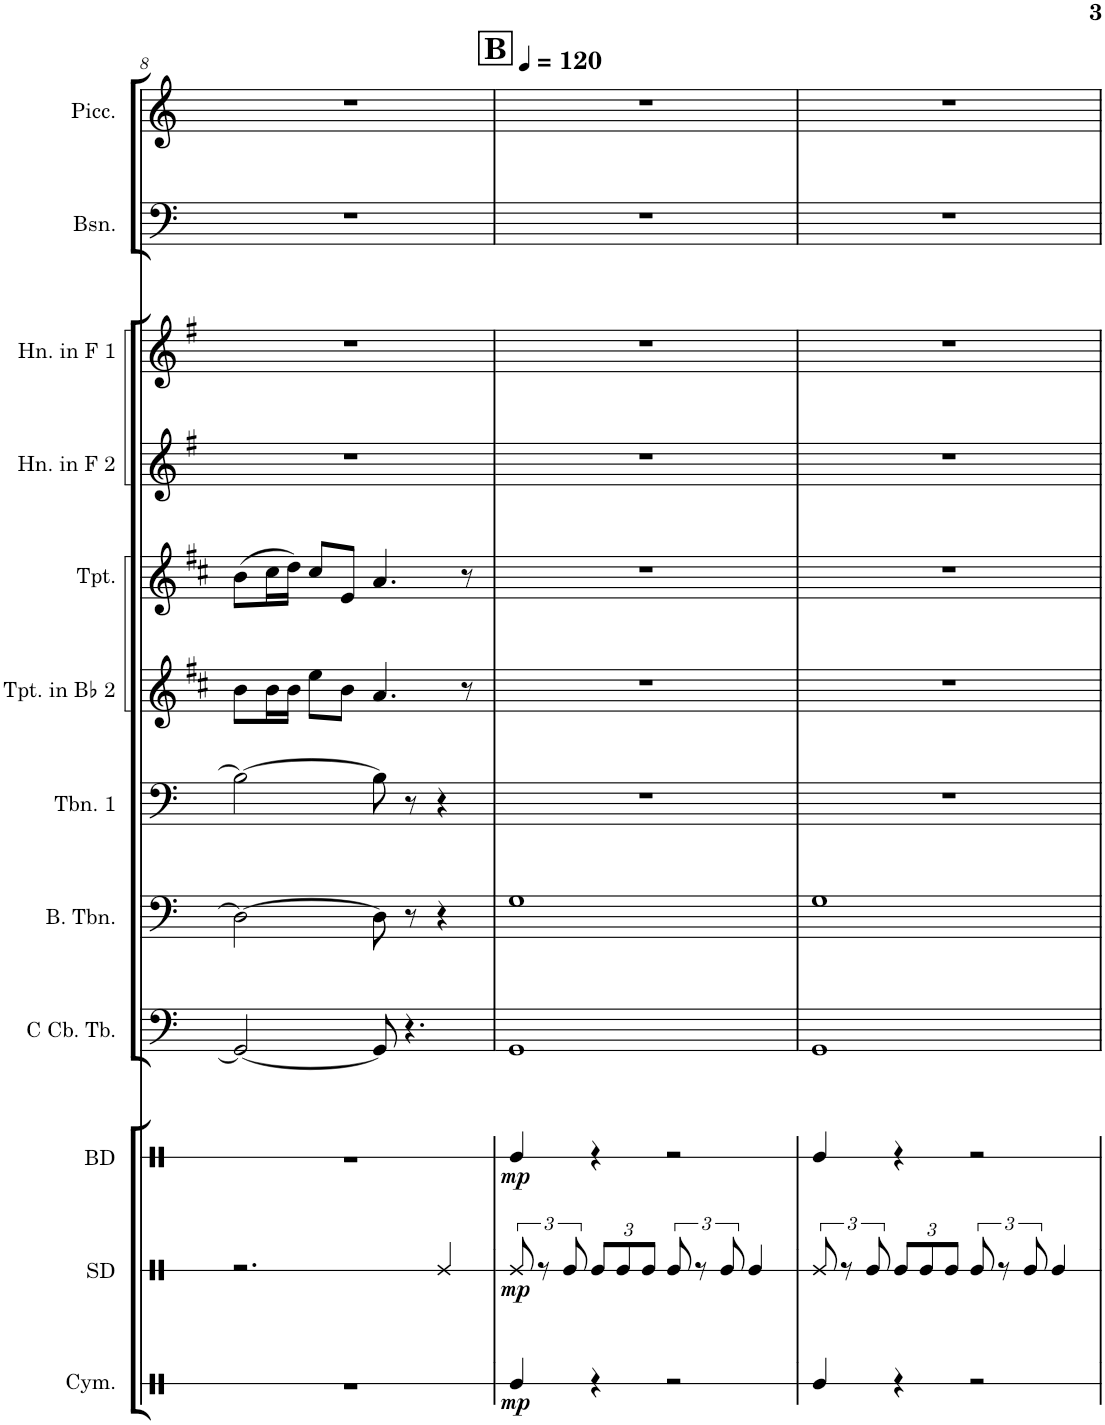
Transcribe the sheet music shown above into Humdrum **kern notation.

**kern	**dynam	**kern	**dynam	**kern	**dynam	**kern	**kern	**kern	**kern	**kern	**kern	**kern	**kern	**kern
*part12	*part12	*part11	*part11	*part10	*part10	*part9	*part8	*part7	*part6	*part5	*part4	*part3	*part2	*part1
*staff12	*staff12	*staff11	*staff11	*staff10	*staff10	*staff9	*staff8	*staff7	*staff6	*staff5	*staff4	*staff3	*staff2	*staff1
*I"Cymbals	*	*I"Snare Drum	*	*I"Bass Drum	*	*I"C Contrabass Tuba	*I"Bass Trombone	*I"Trombone 1	*I"Trumpet in Bb 2	*I"Trumpet	*I"Horn in F 2	*I"Horn in F 1	*I"Bassoon	*I"Piccolo
*I'Cym.	*	*I'SD	*	*I'BD	*	*I'C Cb. Tb.	*I'B. Tbn.	*I'Tbn. 1	*I'Tpt. in Bb 2	*I'Tpt.	*I'Hn. in F 2	*I'Hn. in F 1	*I'Bsn.	*I'Picc.
!!LO:PB:g=z
*clefX	*	*clefX	*	*clefX	*	*clefF4	*clefF4	*clefF4	*clefG2	*clefG2	*clefG2	*clefG2	*clefF4	*clefG2
*	*	*	*	*	*	*	*	*	*Trd1c2	*Trd1c2	*Trd4c7	*Trd4c7	*	*Trd-7c-12
*k[]	*	*k[]	*	*k[]	*	*k[]	*k[]	*k[]	*k[f#c#]	*k[f#c#]	*k[f#]	*k[f#]	*k[]	*k[]
*M4/4	*	*M4/4	*	*M4/4	*	*M4/4	*M4/4	*M4/4	*M4/4	*M4/4	*M4/4	*M4/4	*M4/4	*M4/4
=8	=8	=8	=8	=8	=8	=8	=8	=8	=8	=8	=8	=8	=8	=8
1r	.	2.r	.	1r	.	2GG/_	2D\_	2B\_	8b\L	(8b\L	1r	1r	1r	1r
.	.	.	.	.	.	.	.	.	16b\L	16cc#\L	.	.	.	.
.	.	.	.	.	.	.	.	.	16b\JJ	16dd\JJ)	.	.	.	.
.	.	.	.	.	.	.	.	.	8ee\L	8cc#/L	.	.	.	.
.	.	.	.	.	.	.	.	.	8b\J	8e/J	.	.	.	.
.	.	.	.	.	.	8GG/]	8D\]	8B\]	4.a/	4.a/	.	.	.	.
.	.	.	.	.	.	4.r	8r	8r	.	.	.	.	.	.
.	.	4Re/	.	.	.	.	4r	4r	.	.	.	.	.	.
.	.	.	.	.	.	.	.	.	8r	8r	.	.	.	.
=9	=9	=9	=9	=9	=9	=9	=9	=9	=9	=9	=9	=9	=9	=9
!!LO:REH:place=s1:a:B:cj:fs=14:t=B
*	*	*	*	*	*	*	*	*	*	*	*	*	*	*MM120
!	!LO:DY:b	!	!LO:DY:b	!	!LO:DY:b	!	!	!	!	!	!	!	!	!
4Re/	mp	12Re/	mp	4Re/	mp	1GG	1G	1r	1r	1r	1r	1r	1r	1r
.	.	12r	.	.	.	.	.	.	.	.	.	.	.	.
.	.	12Re/	.	.	.	.	.	.	.	.	.	.	.	.
*	*	*Xbrackettup	*	*	*	*	*	*	*	*	*	*	*	*
4r	.	12Re/L	.	4r	.	.	.	.	.	.	.	.	.	.
.	.	12Re/	.	.	.	.	.	.	.	.	.	.	.	.
.	.	12Re/J	.	.	.	.	.	.	.	.	.	.	.	.
*	*	*brackettup	*	*	*	*	*	*	*	*	*	*	*	*
2r	.	12Re/	.	2r	.	.	.	.	.	.	.	.	.	.
.	.	12r	.	.	.	.	.	.	.	.	.	.	.	.
.	.	12Re/	.	.	.	.	.	.	.	.	.	.	.	.
.	.	4Re/	.	.	.	.	.	.	.	.	.	.	.	.
=10	=10	=10	=10	=10	=10	=10	=10	=10	=10	=10	=10	=10	=10	=10
4Re/	.	12Re/	.	4Re/	.	1GG	1G	1r	1r	1r	1r	1r	1r	1r
.	.	12r	.	.	.	.	.	.	.	.	.	.	.	.
.	.	12Re/	.	.	.	.	.	.	.	.	.	.	.	.
*	*	*Xbrackettup	*	*	*	*	*	*	*	*	*	*	*	*
4r	.	12Re/L	.	4r	.	.	.	.	.	.	.	.	.	.
.	.	12Re/	.	.	.	.	.	.	.	.	.	.	.	.
.	.	12Re/J	.	.	.	.	.	.	.	.	.	.	.	.
*	*	*brackettup	*	*	*	*	*	*	*	*	*	*	*	*
2r	.	12Re/	.	2r	.	.	.	.	.	.	.	.	.	.
.	.	12r	.	.	.	.	.	.	.	.	.	.	.	.
.	.	12Re/	.	.	.	.	.	.	.	.	.	.	.	.
.	.	4Re/	.	.	.	.	.	.	.	.	.	.	.	.
=	=	=	=	=	=	=	=	=	=	=	=	=	=	=
*-	*-	*-	*-	*-	*-	*-	*-	*-	*-	*-	*-	*-	*-	*-
